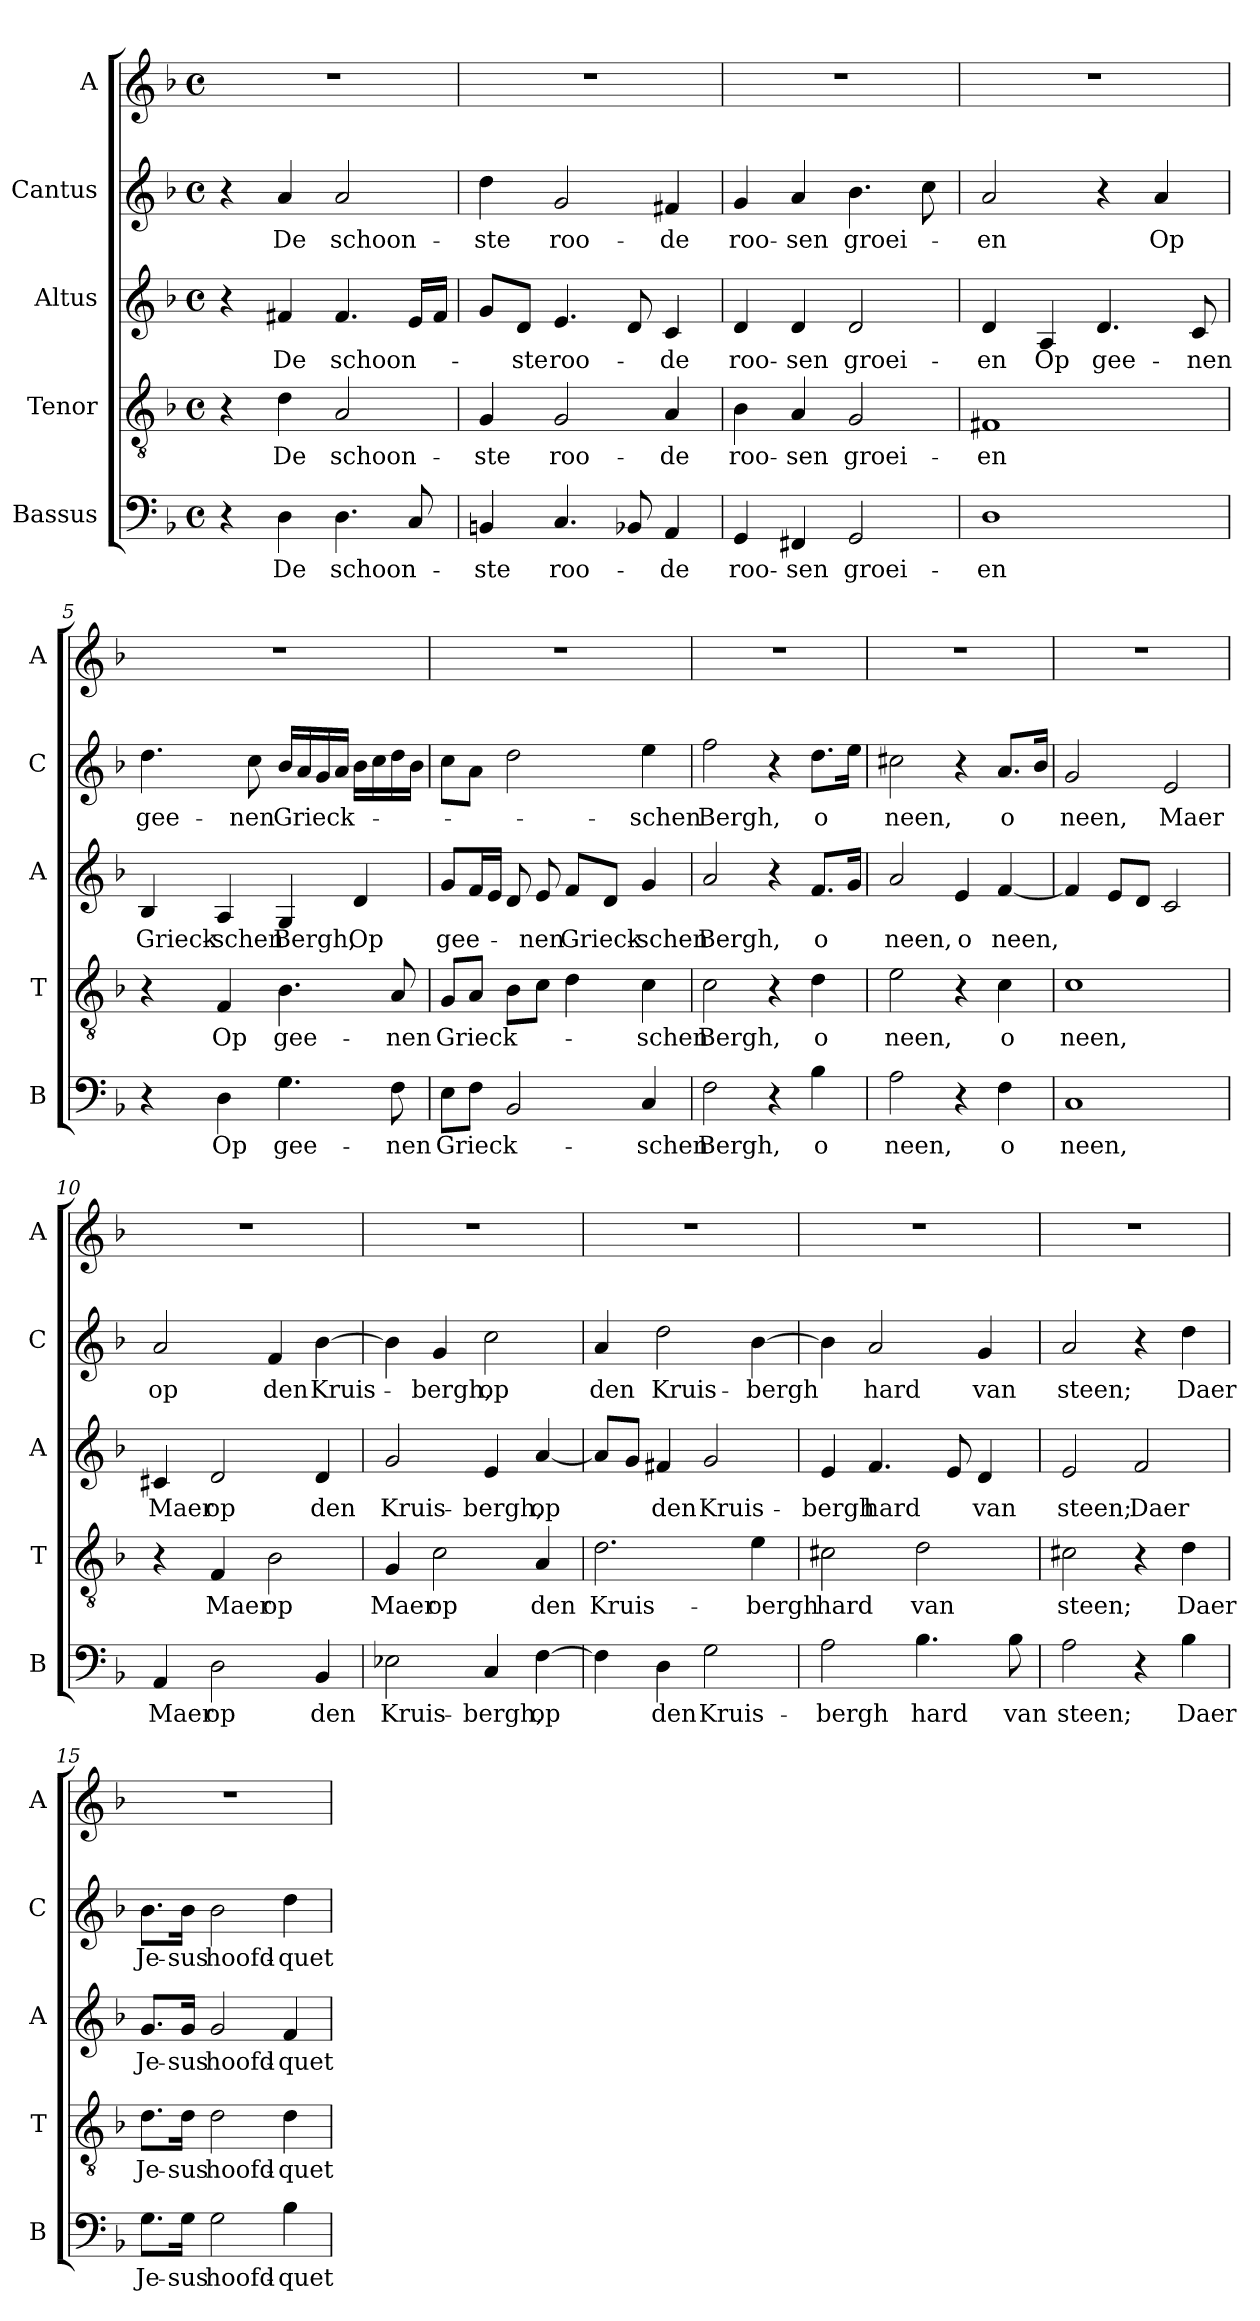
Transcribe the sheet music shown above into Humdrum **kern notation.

**kern	**text	**kern	**text	**kern	**text	**kern	**text	**kern
*part5	*part5	*part4	*part4	*part3	*part3	*part2	*part2	*part1
*staff5	*staff5	*staff4	*staff4	*staff3	*staff3	*staff2	*staff2	*staff1
*I"Bassus	*	*I"Tenor	*	*I"Altus	*	*I"Cantus	*	*I"A
*I'B	*	*I'T	*	*I'A	*	*I'C	*	*I'A
*clefF4	*	*clefGv2	*	*clefG2	*	*clefG2	*	*clefG2
*k[b-]	*	*k[b-]	*	*k[b-]	*	*k[b-]	*	*k[b-]
*F:	*	*F:	*	*F:	*	*F:	*	*F:
*M4/4	*	*M4/4	*	*M4/4	*	*M4/4	*	*M4/4
*met(c)	*	*met(c)	*	*met(c)	*	*met(c)	*	*met(c)
=1	=1	=1	=1	=1	=1	=1	=1	=1
4r	.	4r	.	4r	.	4r	.	1r
!	!LO:LY:b	!	!LO:LY:b	!	!LO:LY:b	!	!LO:LY:b	!
4D\	De	4d\	De	4f#X/	De	4a/	De	.
!	!LO:LY:b	!	!LO:LY:b	!	!LO:LY:b	!	!LO:LY:b	!
4.D\	schoon-	2A/	schoon-	4.f#/	schoon-	2a/	schoon-	.
8C/	.	.	.	16e/LL	.	.	.	.
.	.	.	.	16f#/JJ	.	.	.	.
=2	=2	=2	=2	=2	=2	=2	=2	=2
!	!LO:LY:b	!	!LO:LY:b	!	!	!	!LO:LY:b	!
4BBn/	-ste	4G/	-ste	8g/L	.	4dd\	-ste	1r
!	!	!	!	!	!LO:LY:b	!	!	!
.	.	.	.	8d/J	-ste	.	.	.
!	!LO:LY:b	!	!LO:LY:b	!	!LO:LY:b	!	!LO:LY:b	!
4.C/	roo-	2G/	roo-	4.e/	roo-	2g/	roo-	.
8BB-X/	.	.	.	8d/	.	.	.	.
!	!LO:LY:b	!	!LO:LY:b	!	!LO:LY:b	!	!LO:LY:b	!
4AA/	-de	4A/	-de	4c/	-de	4f#X/	-de	.
=3	=3	=3	=3	=3	=3	=3	=3	=3
!	!LO:LY:b	!	!LO:LY:b	!	!LO:LY:b	!	!LO:LY:b	!
4GG/	roo-	4B-\	roo-	4d/	roo-	4g/	roo-	1r
!	!LO:LY:b	!	!LO:LY:b	!	!LO:LY:b	!	!LO:LY:b	!
4FF#X/	-sen	4A/	-sen	4d/	-sen	4a/	-sen	.
!	!LO:LY:b	!	!LO:LY:b	!	!LO:LY:b	!	!LO:LY:b	!
2GG/	groei-	2G/	groei-	2d/	groei-	4.b-\	groei-	.
.	.	.	.	.	.	8cc\	.	.
=4	=4	=4	=4	=4	=4	=4	=4	=4
!	!LO:LY:b	!	!LO:LY:b	!	!LO:LY:b	!	!LO:LY:b	!
1D	-en	1F#X	-en	4d/	-en	2a/	-en	1r
!	!	!	!	!	!LO:LY:b	!	!	!
.	.	.	.	4A/	Op	.	.	.
!	!	!	!	!	!LO:LY:b	!	!	!
.	.	.	.	4.d/	gee-	4r	.	.
!	!	!	!	!	!	!	!LO:LY:b	!
.	.	.	.	.	.	4a/	Op	.
!	!	!	!	!	!LO:LY:b	!	!	!
.	.	.	.	8c/	-nen	.	.	.
!!LO:LB:g=z
=5	=5	=5	=5	=5	=5	=5	=5	=5
!	!	!	!	!	!LO:LY:b	!	!LO:LY:b	!
4r	.	4r	.	4B-/	Grieck-	4.dd\	gee-	1r
!	!LO:LY:b	!	!LO:LY:b	!	!LO:LY:b	!	!	!
4D\	Op	4F/	Op	4A/	-schen	.	.	.
!	!	!	!	!	!	!	!LO:LY:b	!
.	.	.	.	.	.	8cc\	-nen	.
!	!LO:LY:b	!	!LO:LY:b	!	!LO:LY:b	!	!LO:LY:b	!
4.G\	gee-	4.B-\	gee-	4G/	Bergh,	16b-/LL	Grieck-	.
.	.	.	.	.	.	16a/	.	.
.	.	.	.	.	.	16g/	.	.
.	.	.	.	.	.	16a/JJ	.	.
!	!	!	!	!	!LO:LY:b	!	!	!
.	.	.	.	4d/	Op	16b-\LL	.	.
.	.	.	.	.	.	16cc\	.	.
!	!LO:LY:b	!	!LO:LY:b	!	!	!	!	!
8F\	-nen	8A/	-nen	.	.	16dd\	.	.
.	.	.	.	.	.	16b-\JJ	.	.
=6	=6	=6	=6	=6	=6	=6	=6	=6
!	!LO:LY:b	!	!LO:LY:b	!	!LO:LY:b	!	!	!
8E\L	Grieck-	8G/L	Grieck-	8g/L	gee-	8cc\L	.	1r
8F\J	.	8A/J	.	16f/L	.	8a\J	.	.
.	.	.	.	16e/JJ	.	.	.	.
2BB-/	.	8B-\L	.	8d/	.	2dd\	.	.
!	!	!	!	!	!LO:LY:b	!	!	!
.	.	8c\J	.	8e/	-nen	.	.	.
!	!	!	!	!	!LO:LY:b	!	!	!
.	.	4d\	.	8f/L	Grieck-	.	.	.
.	.	.	.	8d/J	.	.	.	.
!	!LO:LY:b	!	!LO:LY:b	!	!LO:LY:b	!	!LO:LY:b	!
4C/	-schen	4c\	-schen	4g/	-schen	4ee\	-schen	.
=7	=7	=7	=7	=7	=7	=7	=7	=7
!	!LO:LY:b	!	!LO:LY:b	!	!LO:LY:b	!	!LO:LY:b	!
2F\	Bergh,	2c\	Bergh,	2a/	Bergh,	2ff\	Bergh,	1r
4r	.	4r	.	4r	.	4r	.	.
!	!LO:LY:b	!	!LO:LY:b	!	!LO:LY:b	!	!LO:LY:b	!
4B-\	o	4d\	o	8.f/L	o	8.dd\L	o	.
.	.	.	.	16g/Jk	.	16ee\Jk	.	.
=8	=8	=8	=8	=8	=8	=8	=8	=8
!	!LO:LY:b	!	!LO:LY:b	!	!LO:LY:b	!	!LO:LY:b	!
2A\	neen,	2e\	neen,	2a/	neen,	2cc#X\	neen,	1r
!	!	!	!	!	!LO:LY:b	!	!	!
4r	.	4r	.	4e/	o	4r	.	.
!	!LO:LY:b	!	!LO:LY:b	!	!LO:LY:b	!	!LO:LY:b	!
4F\	o	4c\	o	[4f/	neen,	8.a/L	o	.
.	.	.	.	.	.	16b-/Jk	.	.
!!LO:LB:g=z
=9	=9	=9	=9	=9	=9	=9	=9	=9
!	!LO:LY:b	!	!LO:LY:b	!	!	!	!LO:LY:b	!
1C	neen,	1c	neen,	4f/]	.	2g/	neen,	1r
.	.	.	.	8e/L	.	.	.	.
.	.	.	.	8d/J	.	.	.	.
!	!	!	!	!	!	!	!LO:LY:b	!
.	.	.	.	2c/	.	2e/	Maer	.
=10	=10	=10	=10	=10	=10	=10	=10	=10
!	!LO:LY:b	!	!	!	!LO:LY:b	!	!LO:LY:b	!
4AA/	Maer	4r	.	4c#X/	Maer	2a/	op	1r
!	!LO:LY:b	!	!LO:LY:b	!	!LO:LY:b	!	!	!
2D\	op	4F/	Maer	2d/	op	.	.	.
!	!	!	!LO:LY:b	!	!	!	!LO:LY:b	!
.	.	2B-\	op	.	.	4f/	den	.
!	!LO:LY:b	!	!	!	!LO:LY:b	!	!LO:LY:b	!
4BB-/	den	.	.	4d/	den	[4b-\	Kruis-	.
=11	=11	=11	=11	=11	=11	=11	=11	=11
!	!LO:LY:b	!	!LO:LY:b	!	!LO:LY:b	!	!	!
2E-X\	Kruis-	4G/	Maer	2g/	Kruis-	4b-\]	.	1r
!	!	!	!LO:LY:b	!	!	!	!LO:LY:b	!
.	.	2c\	op	.	.	4g/	-bergh,	.
!	!LO:LY:b	!	!	!	!LO:LY:b	!	!LO:LY:b	!
4C/	-bergh,	.	.	4e/	-bergh,	2cc\	op	.
!	!LO:LY:b	!	!LO:LY:b	!	!LO:LY:b	!	!	!
[4F\	op	4A/	den	[4a/	op	.	.	.
=12	=12	=12	=12	=12	=12	=12	=12	=12
!	!	!	!LO:LY:b	!	!	!	!LO:LY:b	!
4F\]	.	2.d\	Kruis-	8a/L]	.	4a/	den	1r
.	.	.	.	8g/J	.	.	.	.
!	!LO:LY:b	!	!	!	!LO:LY:b	!	!LO:LY:b	!
4D\	den	.	.	4f#X/	den	2dd\	Kruis-	.
!	!LO:LY:b	!	!	!	!LO:LY:b	!	!	!
2G\	Kruis-	.	.	2g/	Kruis-	.	.	.
!	!	!	!LO:LY:b	!	!	!	!LO:LY:b	!
.	.	4e\	-bergh	.	.	[4b-\	-bergh	.
=13	=13	=13	=13	=13	=13	=13	=13	=13
!	!LO:LY:b	!	!LO:LY:b	!	!LO:LY:b	!	!	!
2A\	-bergh	2c#X\	hard	4e/	-bergh	4b-\]	.	1r
!	!	!	!	!	!LO:LY:b	!	!LO:LY:b	!
.	.	.	.	4.f/	hard	2a/	hard	.
!	!LO:LY:b	!	!LO:LY:b	!	!	!	!	!
4.B-\	hard	2d\	van	.	.	.	.	.
.	.	.	.	8e/	.	.	.	.
!	!	!	!	!	!LO:LY:b	!	!LO:LY:b	!
.	.	.	.	4d/	van	4g/	van	.
!	!LO:LY:b	!	!	!	!	!	!	!
8B-\	van	.	.	.	.	.	.	.
!!LO:PB:g=z
=14	=14	=14	=14	=14	=14	=14	=14	=14
!	!LO:LY:b	!	!LO:LY:b	!	!LO:LY:b	!	!LO:LY:b	!
2A\	steen;	2c#X\	steen;	2e/	steen;	2a/	steen;	1r
!	!	!	!	!	!LO:LY:b	!	!	!
4r	.	4r	.	2f/	Daer	4r	.	.
!	!LO:LY:b	!	!LO:LY:b	!	!	!	!LO:LY:b	!
4B-\	Daer	4d\	Daer	.	.	4dd\	Daer	.
=15	=15	=15	=15	=15	=15	=15	=15	=15
!	!LO:LY:b	!	!LO:LY:b	!	!LO:LY:b	!	!LO:LY:b	!
8.G\L	Je-	8.d\L	Je-	8.g/L	Je-	8.b-\L	Je-	1r
!	!LO:LY:b	!	!LO:LY:b	!	!LO:LY:b	!	!LO:LY:b	!
16G\Jk	-sus	16d\Jk	-sus	16g/Jk	-sus	16b-\Jk	-sus	.
!	!LO:LY:b	!	!LO:LY:b	!	!LO:LY:b	!	!LO:LY:b	!
2G\	hoofd-	2d\	hoofd-	2g/	hoofd-	2b-\	hoofd-	.
!	!LO:LY:b	!	!LO:LY:b	!	!LO:LY:b	!	!LO:LY:b	!
4B-\	-quet-	4d\	-quet-	4f/	-quet-	4dd\	-quet-	.
=	=	=	=	=	=	=	=	=
*-	*-	*-	*-	*-	*-	*-	*-	*-
